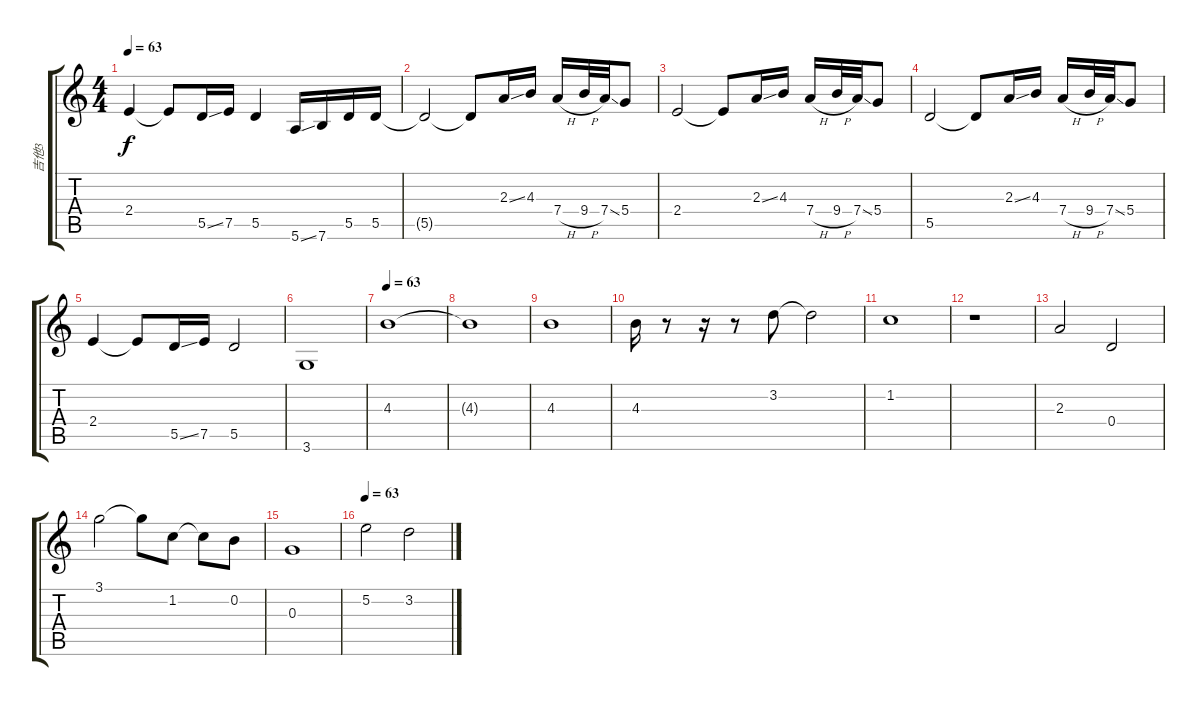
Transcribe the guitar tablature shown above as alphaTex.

\track ("吉他3" "吉他3") {instrument acousticguitarnylon}
\staff {score tabs}
\tuning (E4 B3 G3 D3 A2 E2) {hide}
\ts (4 4)
\tempo 63
\clef g2
\ks c
2.4.4{dy f} 2.4{t}.8 5.5{ss}.16 7.5.16 5.5.4 5.6{ss}.16 7.6.16 5.5.16 5.5.16 |
5.5{t}.2 5.5{t}.8 2.3{ss}.16 4.3.16 7.4{h}.16 9.4{h}.32 7.4{ss}.32 5.4.8 |
2.4.2 2.4{t}.8 2.3{ss}.16 4.3.16 7.4{h}.16 9.4{h}.32 7.4{ss}.32 5.4.8 |
5.5.2 5.5{t}.8 2.3{ss}.16 4.3.16 7.4{h}.16 9.4{h}.32 7.4{ss}.32 5.4.8 |
2.4.4 2.4{t}.8 5.5{ss}.16 7.5.16 5.5.2 |
3.6.1 |
\tempo 63
4.3.1{volume 14 balance 8 instrument shamisen} |
4.3{t}.1 |
4.3.1 |
4.3.16 r.8 r.16 r.8 3.2.8 3.2{t}.2 |
1.2.1 |
r.1 |
2.3.2 0.4.2 |
3.1.2 3.1{t}.8 1.2.8 1.2{t}.8 0.2.8 |
0.3.1 |
\tempo 63
5.2.2{volume 15 balance 8 instrument distortionguitar} 3.2.2
